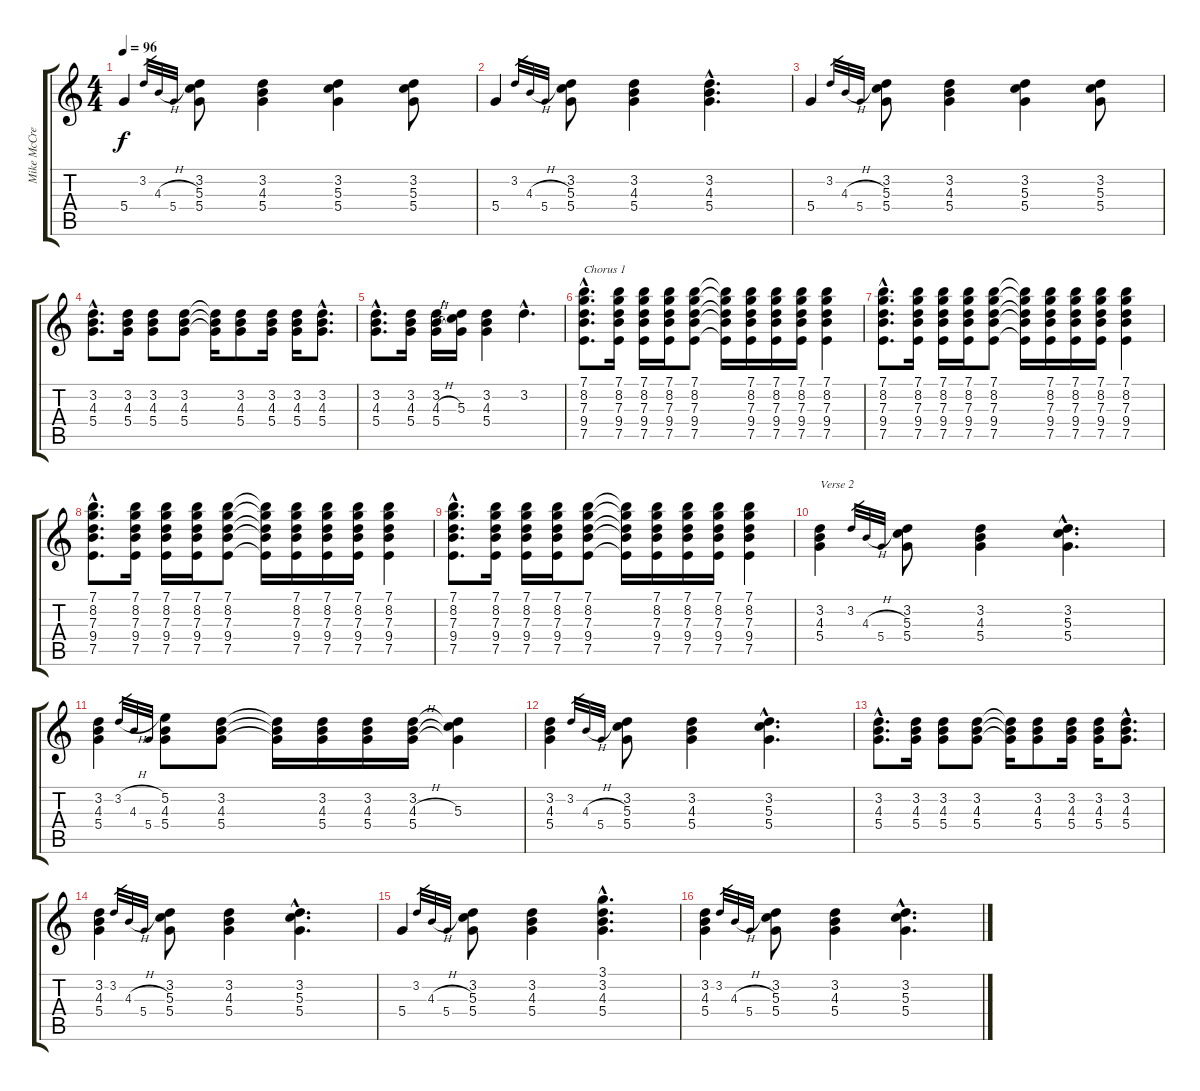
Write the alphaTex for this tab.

\track ("Mike McCready" "Mike McCre") {instrument electricguitarclean}
\staff {score tabs}
\tuning (E4 B3 G3 D3 A2 E2) {hide}
\ts (4 4)
\tempo 96
\clef g2
\ks c
5.4.4{dy f} 3.2.32{gr} 4.3{h}.32{gr} 5.4.32{gr} (3.2 5.3 5.4).8 (3.2 4.3 5.4).4 (3.2 5.3 5.4).4 (3.2 5.3 5.4).8 |
5.4.4 3.2.32{gr} 4.3{h}.32{gr} 5.4.32{gr} (3.2 5.3 5.4).8 (3.2 4.3 5.4).4 (3.2{hac} 4.3{hac} 5.4{hac}).4{d} |
5.4.4 3.2.32{gr} 4.3{h}.32{gr} 5.4.32{gr} (3.2 5.3 5.4).8 (3.2 4.3 5.4).4 (3.2 5.3 5.4).4 (3.2 5.3 5.4).8 |
(3.2{hac} 4.3{hac} 5.4{hac}).8{d} (3.2 4.3 5.4).16 (3.2 4.3 5.4).8 (3.2 4.3 5.4).8 (3.2{t} 4.3{t} 5.4{t}).16 (3.2 4.3 5.4).8 (3.2 4.3 5.4).16 (3.2 4.3 5.4).16 (3.2{hac} 4.3{hac} 5.4{hac}).8{d} |
(3.2{hac} 4.3{hac} 5.4{hac}).8{d} (3.2 4.3 5.4).16 (3.2 4.3{h} 5.4).16 (3.2{t} 5.3 5.4{t}).16 (3.2 4.3 5.4).4 3.2{hac}.4{d} |
(7.1{hac} 8.2{hac} 7.3{hac} 9.4{hac} 7.5{hac}).8{d txt "Chorus 1"} (7.1 8.2 7.3 9.4 7.5).16 (7.1 8.2 7.3 9.4 7.5).16 (7.1 8.2 7.3 9.4 7.5).16 (7.1 8.2 7.3 9.4 7.5).8 (7.1{t} 8.2{t} 7.3{t} 9.4{t} 7.5{t}).16 (7.1 8.2 7.3 9.4 7.5).16 (7.1 8.2 7.3 9.4 7.5).16 (7.1 8.2 7.3 9.4 7.5).16 (7.1 8.2 7.3 9.4 7.5).4 |
(7.1{hac} 8.2{hac} 7.3{hac} 9.4{hac} 7.5{hac}).8{d} (7.1 8.2 7.3 9.4 7.5).16 (7.1 8.2 7.3 9.4 7.5).16 (7.1 8.2 7.3 9.4 7.5).16 (7.1 8.2 7.3 9.4 7.5).8 (7.1{t} 8.2{t} 7.3{t} 9.4{t} 7.5{t}).16 (7.1 8.2 7.3 9.4 7.5).16 (7.1 8.2 7.3 9.4 7.5).16 (7.1 8.2 7.3 9.4 7.5).16 (7.1 8.2 7.3 9.4 7.5).4 |
(7.1{hac} 8.2{hac} 7.3{hac} 9.4{hac} 7.5{hac}).8{d} (7.1 8.2 7.3 9.4 7.5).16 (7.1 8.2 7.3 9.4 7.5).16 (7.1 8.2 7.3 9.4 7.5).16 (7.1 8.2 7.3 9.4 7.5).8 (7.1{t} 8.2{t} 7.3{t} 9.4{t} 7.5{t}).16 (7.1 8.2 7.3 9.4 7.5).16 (7.1 8.2 7.3 9.4 7.5).16 (7.1 8.2 7.3 9.4 7.5).16 (7.1 8.2 7.3 9.4 7.5).4 |
(7.1{hac} 8.2{hac} 7.3{hac} 9.4{hac} 7.5{hac}).8{d} (7.1 8.2 7.3 9.4 7.5).16 (7.1 8.2 7.3 9.4 7.5).16 (7.1 8.2 7.3 9.4 7.5).16 (7.1 8.2 7.3 9.4 7.5).8 (7.1{t} 8.2{t} 7.3{t} 9.4{t} 7.5{t}).16 (7.1 8.2 7.3 9.4 7.5).16 (7.1 8.2 7.3 9.4 7.5).16 (7.1 8.2 7.3 9.4 7.5).16 (7.1 8.2 7.3 9.4 7.5).4 |
(3.2 4.3 5.4).4{txt "Verse 2"} 3.2.32{gr} 4.3{h}.32{gr} 5.4.32{gr} (3.2 5.3 5.4).8 (3.2 4.3 5.4).4 (3.2{hac} 5.3{hac} 5.4{hac}).4{d} |
(3.2 4.3 5.4).4 3.2{h}.32{gr} 4.3.32{gr} 5.4.32{gr} (5.2 4.3 5.4).8 (3.2 4.3 5.4).8 (3.2{t} 4.3{t} 5.4{t}).16 (3.2 4.3 5.4).16 (3.2 4.3 5.4).16 (3.2 4.3{h} 5.4).16 (3.2{t} 5.3 5.4{t}).4 |
(3.2 4.3 5.4).4 3.2.32{gr} 4.3{h}.32{gr} 5.4.32{gr} (3.2 5.3 5.4).8 (3.2 4.3 5.4).4 (3.2{hac} 5.3{hac} 5.4{hac}).4{d} |
(3.2{hac} 4.3{hac} 5.4{hac}).8{d} (3.2 4.3 5.4).16 (3.2 4.3 5.4).8 (3.2 4.3 5.4).8 (3.2{t} 4.3{t} 5.4{t}).16 (3.2 4.3 5.4).8 (3.2 4.3 5.4).16 (3.2 4.3 5.4).16 (3.2{hac} 4.3{hac} 5.4{hac}).8{d} |
(3.2 4.3 5.4).4 3.2.32{gr} 4.3{h}.32{gr} 5.4.32{gr} (3.2 5.3 5.4).8 (3.2 4.3 5.4).4 (3.2{hac} 5.3{hac} 5.4{hac}).4{d} |
5.4.4 3.2.32{gr} 4.3{h}.32{gr} 5.4.32{gr} (3.2 5.3 5.4).8 (3.2 4.3 5.4).4 (3.1{hac} 3.2{hac} 4.3{hac} 5.4{hac}).4{d} |
(3.2 4.3 5.4).4 3.2.32{gr} 4.3{h}.32{gr} 5.4.32{gr} (3.2 5.3 5.4).8 (3.2 4.3 5.4).4 (3.2{hac} 5.3{hac} 5.4{hac}).4{d}
